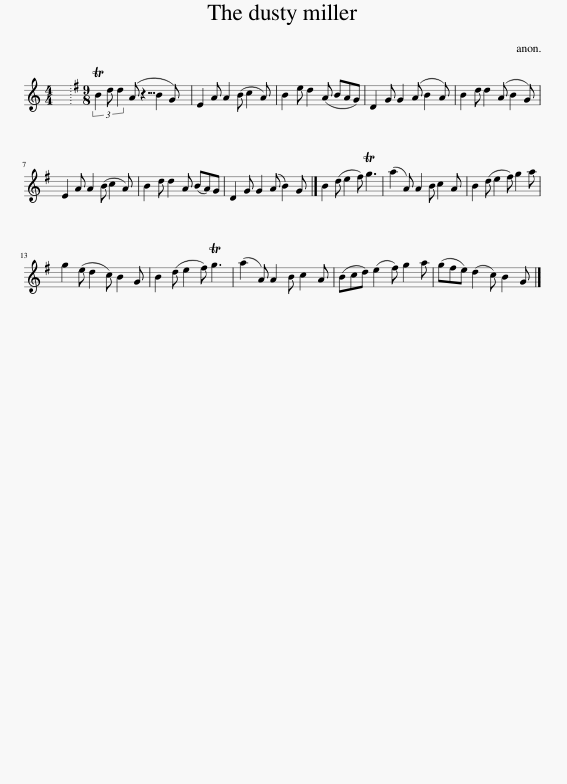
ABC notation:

X:1
L:1/8
M:4/4
I:linebreak $
K:C
V:1 treble
V:1
 x8 |[K:G][M:9/8] (3TB2 d d2 (A B2 G) x/24 | E2 A A2 (B c2 A) | B2 e d2 (A BAG) | D2 G G2 (A B2 A) | %5
 B2 d d2 (A B2 G) |$ E2 A A2 (B c2 A) | B2 d d2 A (BA)G | D2 G G2 (A B2) G |] B2 (d e2 f) Tg3 | %10
 (a2 A) A2 B c2 A | B2 (d e2 f) g2 a |$ g2 (e d2 c) B2 G | B2 (d e2 f) Tg3 | (a2 A) A2 B c2 A | %15
 (Bcd) (e2 f) g2 a | (gfe) (d2 c) B2 G |] %17
